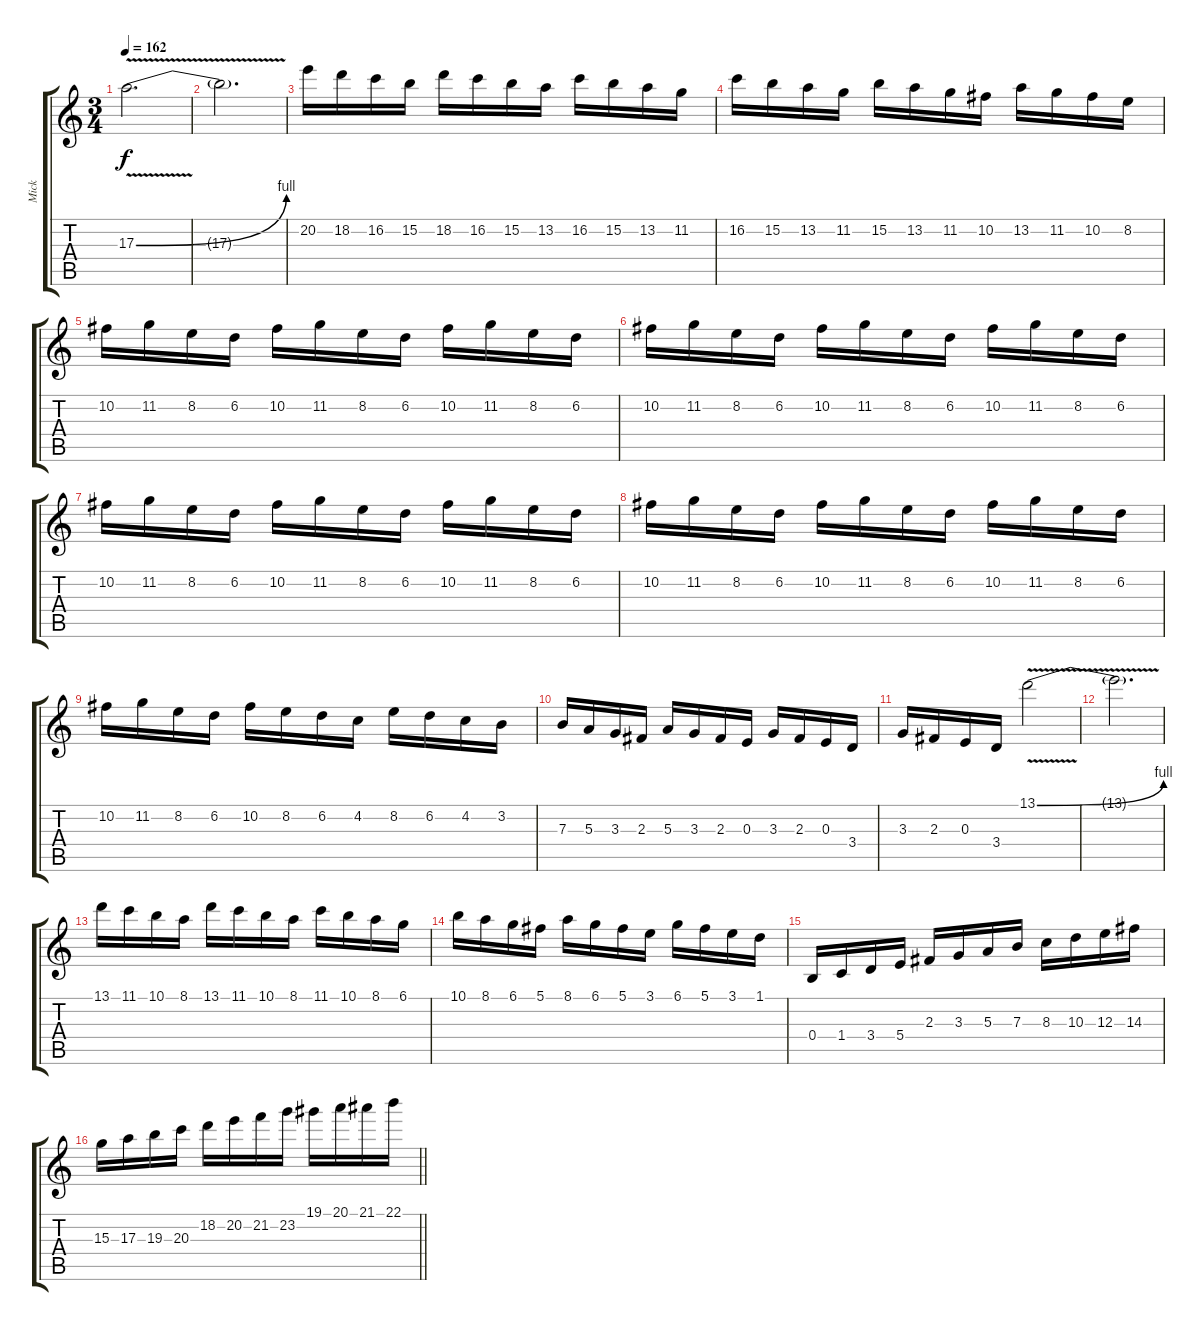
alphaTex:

\track ("Mick" "Mick") {instrument distortionguitar}
\staff {score tabs}
\tuning (Db4 Ab3 E3 B2 Gb2 B1) {hide}
\ts (3 4)
\tempo 162
\clef g2
\ks c
17.3{be (bend 0 0 60 4) v}.2{d dy f} |
17.3{t}.2{d} |
20.2.16 18.2.16 16.2.16 15.2.16 18.2.16 16.2.16 15.2.16 13.2.16 16.2.16 15.2.16 13.2.16 11.2.16 |
16.2.16 15.2.16 13.2.16 11.2.16 15.2.16 13.2.16 11.2.16 10.2.16 13.2.16 11.2.16 10.2.16 8.2.16 |
10.2.16 11.2.16 8.2.16 6.2.16 10.2.16 11.2.16 8.2.16 6.2.16 10.2.16 11.2.16 8.2.16 6.2.16 |
10.2.16 11.2.16 8.2.16 6.2.16 10.2.16 11.2.16 8.2.16 6.2.16 10.2.16 11.2.16 8.2.16 6.2.16 |
10.2.16 11.2.16 8.2.16 6.2.16 10.2.16 11.2.16 8.2.16 6.2.16 10.2.16 11.2.16 8.2.16 6.2.16 |
10.2.16 11.2.16 8.2.16 6.2.16 10.2.16 11.2.16 8.2.16 6.2.16 10.2.16 11.2.16 8.2.16 6.2.16 |
10.2.16 11.2.16 8.2.16 6.2.16 10.2.16 8.2.16 6.2.16 4.2.16 8.2.16 6.2.16 4.2.16 3.2.16 |
7.3.16 5.3.16 3.3.16 2.3.16 5.3.16 3.3.16 2.3.16 0.3.16 3.3.16 2.3.16 0.3.16 3.4.16 |
3.3.16 2.3.16 0.3.16 3.4.16 13.1{be (bend 0 0 60 4) v}.2 |
13.1{t}.2{d} |
13.1.16 11.1.16 10.1.16 8.1.16 13.1.16 11.1.16 10.1.16 8.1.16 11.1.16 10.1.16 8.1.16 6.1.16 |
10.1.16 8.1.16 6.1.16 5.1.16 8.1.16 6.1.16 5.1.16 3.1.16 6.1.16 5.1.16 3.1.16 1.1.16 |
0.4.16 1.4.16 3.4.16 5.4.16 2.3.16 3.3.16 5.3.16 7.3.16 8.3.16 10.3.16 12.3.16 14.3.16 |
\barLineRight lightlight
15.3.16 17.3.16 19.3.16 20.3.16 18.2.16 20.2.16 21.2.16 23.2.16 19.1.16 20.1.16 21.1.16 22.1.16
